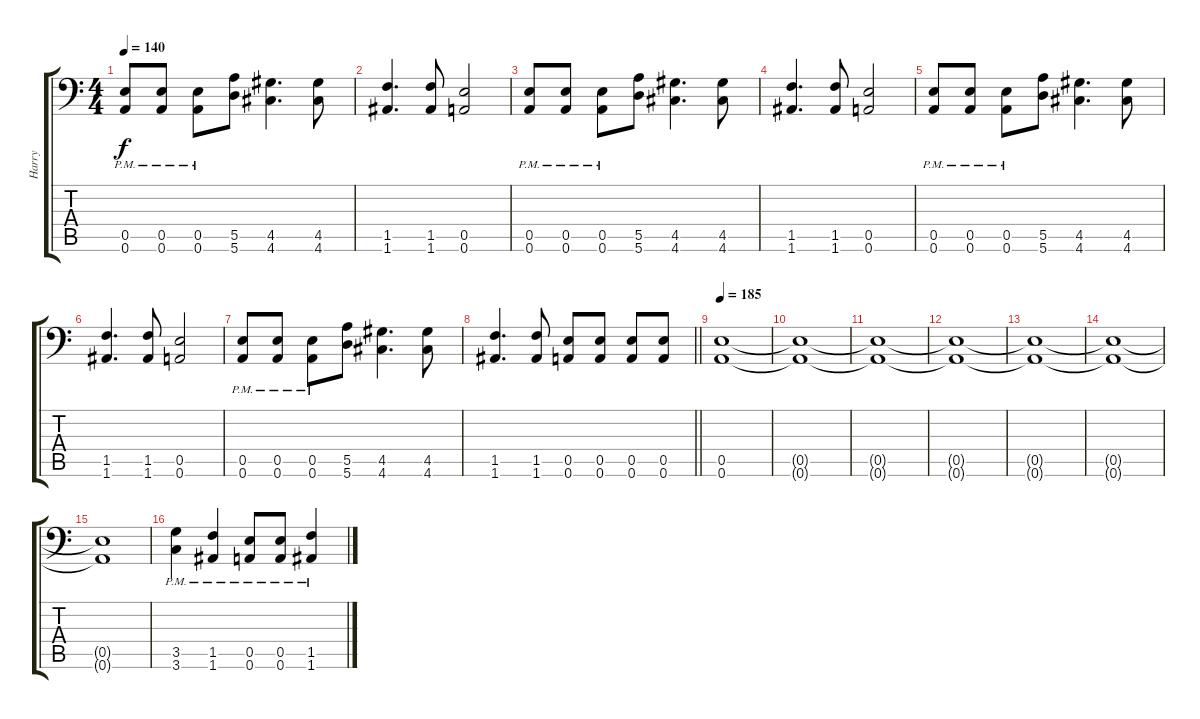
\track ("Harry" "Harry") {instrument distortionguitar}
\staff {score tabs}
\tuning (B3 Gb3 D3 A2 E2 A1) {hide}
\ts (4 4)
\tempo 140
\clef f4
\ks c
(0.5{pm} 0.6{pm}).8{dy f} (0.5{pm} 0.6{pm}).8 (0.5{pm} 0.6{pm}).8 (5.5 5.6).8 (4.5 4.6).4{d} (4.5 4.6).8 |
(1.5 1.6).4{d} (1.5 1.6).8 (0.5 0.6).2 |
(0.5{pm} 0.6{pm}).8 (0.5{pm} 0.6{pm}).8 (0.5{pm} 0.6{pm}).8 (5.5 5.6).8 (4.5 4.6).4{d} (4.5 4.6).8 |
(1.5 1.6).4{d} (1.5 1.6).8 (0.5 0.6).2 |
(0.5{pm} 0.6{pm}).8 (0.5{pm} 0.6{pm}).8 (0.5{pm} 0.6{pm}).8 (5.5 5.6).8 (4.5 4.6).4{d} (4.5 4.6).8 |
(1.5 1.6).4{d} (1.5 1.6).8 (0.5 0.6).2 |
(0.5{pm} 0.6{pm}).8 (0.5{pm} 0.6{pm}).8 (0.5{pm} 0.6{pm}).8 (5.5 5.6).8 (4.5 4.6).4{d} (4.5 4.6).8 |
\barLineRight lightlight
(1.5 1.6).4{d} (1.5 1.6).8 (0.5 0.6).8 (0.5 0.6).8 (0.5 0.6).8 (0.5 0.6).8 |
\section ("" "")
\tempo 185
(0.5 0.6).1 |
(0.5{t} 0.6{t}).1 |
(0.5{t} 0.6{t}).1 |
(0.5{t} 0.6{t}).1 |
(0.5{t} 0.6{t}).1 |
(0.5{t} 0.6{t}).1 |
(0.5{t} 0.6{t}).1 |
(3.5{pm} 3.6{pm}).4 (1.5{pm} 1.6{pm}).4 (0.5{pm} 0.6{pm}).8 (0.5{pm} 0.6{pm}).8 (1.5{pm} 1.6{pm}).4
